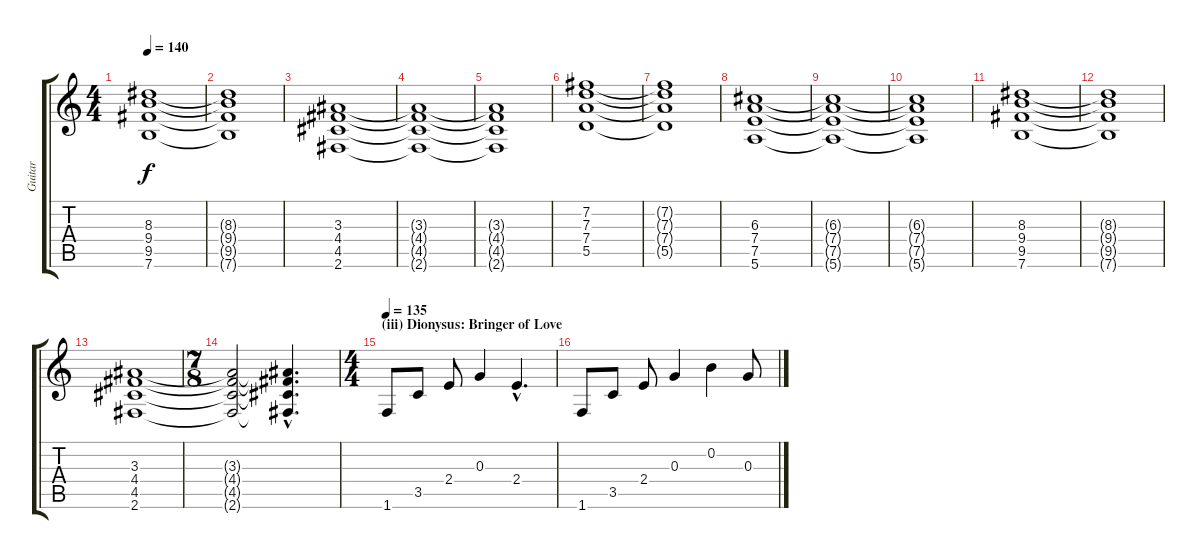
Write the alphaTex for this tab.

\track ("Guitar" "Guitar") {instrument overdrivenguitar}
\staff {score tabs}
\tuning (E4 B3 G3 D3 A2 E2) {hide}
\ts (4 4)
\tempo 140
\clef g2
\ks c
(8.3{t} 9.4{t} 9.5{t} 7.6{t}).1{dy f} |
(8.3{t} 9.4{t} 9.5{t} 7.6{t}).1 |
(3.3 4.4 4.5 2.6).1 |
(3.3{t} 4.4{t} 4.5{t} 2.6{t}).1 |
(3.3{t} 4.4{t} 4.5{t} 2.6{t}).1 |
(7.2 7.3 7.4 5.5).1 |
(7.2{t} 7.3{t} 7.4{t} 5.5{t}).1 |
(6.3 7.4 7.5 5.6).1 |
(6.3{t} 7.4{t} 7.5{t} 5.6{t}).1 |
(6.3{t} 7.4{t} 7.5{t} 5.6{t}).1 |
(8.3 9.4 9.5 7.6).1 |
(8.3{t} 9.4{t} 9.5{t} 7.6{t}).1 |
(3.3 4.4 4.5 2.6).1 |
\ts (7 8)
(3.3{t} 4.4{t} 4.5{t} 2.6{t}).2 (3.3{hac t} 4.4{hac t} 4.5{hac t} 2.6{hac t}).4{d} |
\ts (4 4)
\section ("" "(iii) Dionysus: Bringer of Love")
\tempo 135
1.6.8{volume 14} 3.5.8 2.4.8 0.3.4 2.4{hac}.4{d} |
1.6.8 3.5.8 2.4.8 0.3.4 0.2.4 0.3.8
